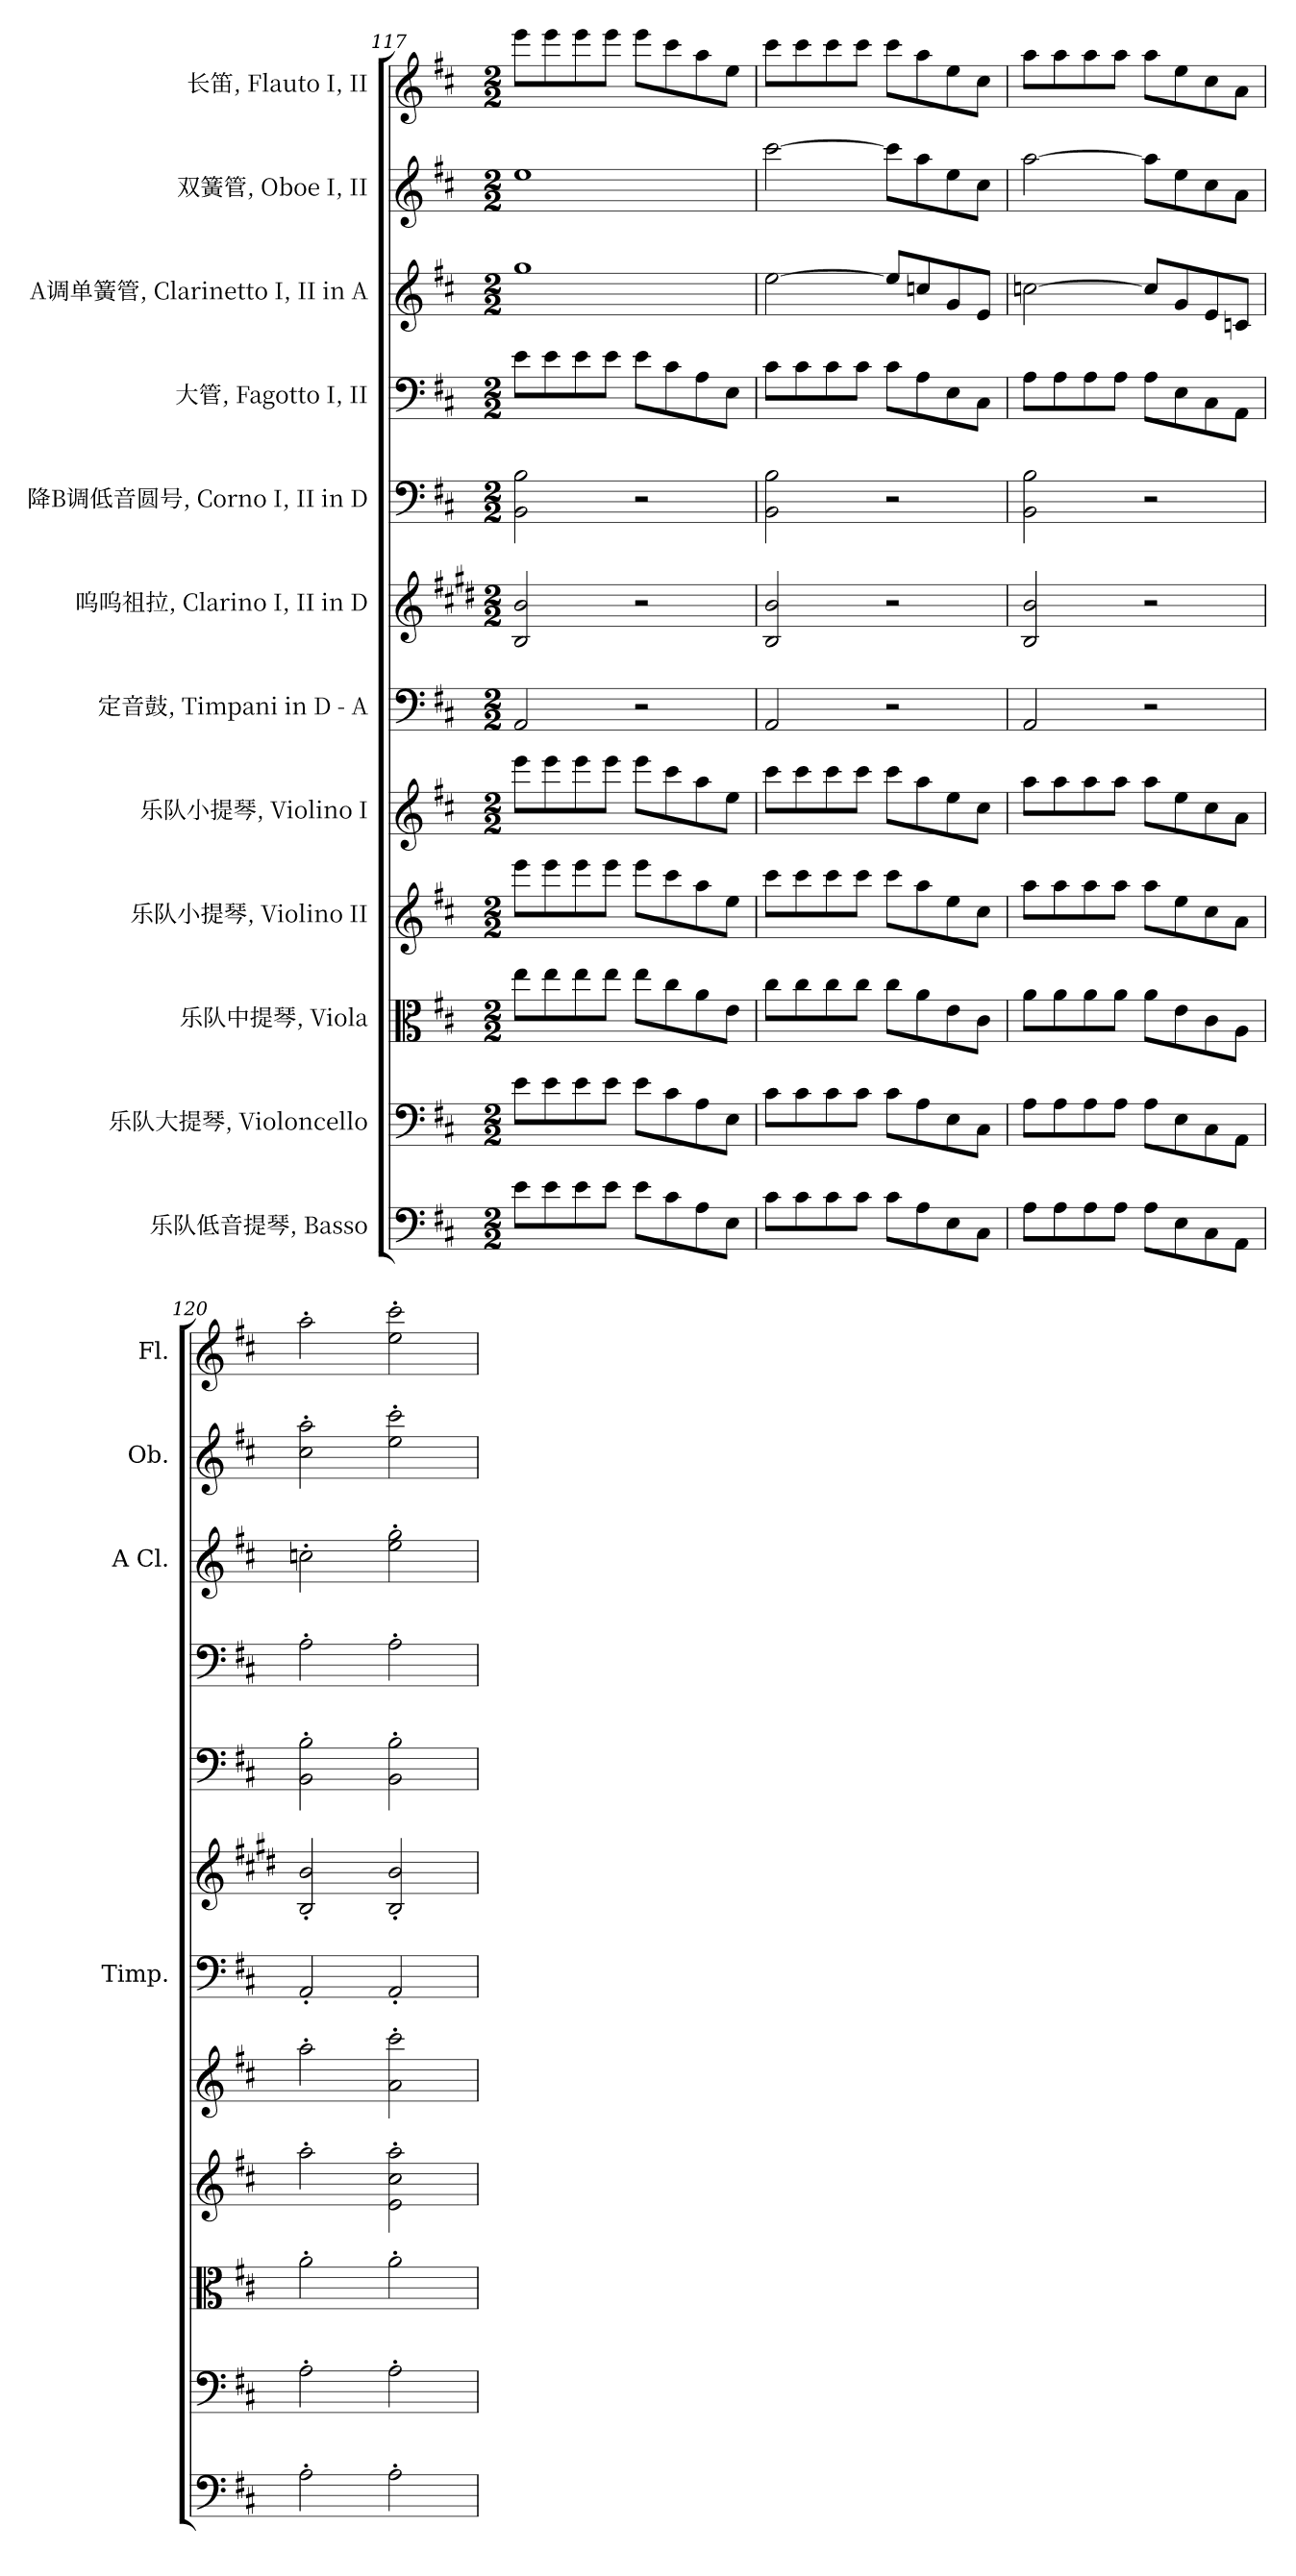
**kern	**kern	**kern	**kern	**kern	**kern	**kern	**kern	**kern	**kern	**kern	**kern
*part12	*part11	*part10	*part9	*part8	*part7	*part6	*part5	*part4	*part3	*part2	*part1
*staff12	*staff11	*staff10	*staff9	*staff8	*staff7	*staff6	*staff5	*staff4	*staff3	*staff2	*staff1
*I"乐队低音提琴, Basso	*I"乐队大提琴, Violoncello	*I"乐队中提琴, Viola	*I"乐队小提琴, Violino II	*I"乐队小提琴, Violino I	*I"定音鼓, Timpani in D - A	*I"呜呜祖拉, Clarino I, II in D	*I"降B调低音圆号, Corno I, II in D	*I"大管, Fagotto I, II	*I"A调单簧管, Clarinetto I, II in A	*I"双簧管, Oboe I, II	*I"长笛, Flauto I, II
*	*	*	*	*	*I'Timp.	*	*	*	*I'A Cl.	*I'Ob.	*I'Fl.
*clefF4	*clefF4	*clefC3	*clefG2	*clefG2	*clefF4	*clefG2	*clefF4	*clefF4	*clefG2	*clefG2	*clefG2
*ITrd7c12	*	*	*	*	*	*ITrd1c2	*ITrd1c2	*	*ITrd2c3	*	*
*k[f#c#]	*k[f#c#]	*k[f#c#]	*k[f#c#]	*k[f#c#]	*k[f#c#]	*k[f#c#]	*k[]	*k[f#c#]	*k[f#c#g#d#a#]	*k[f#c#]	*k[f#c#]
*M2/2	*M2/2	*M2/2	*M2/2	*M2/2	*M2/2	*M2/2	*M2/2	*M2/2	*M2/2	*M2/2	*M2/2
=117	=117	=117	=117	=117	=117	=117	=117	=117	=117	=117	=117
8E\L	8e\L	8ee\L	8eee\L	8eee\L	2AA/	2A/ 2a/	2AA\ 2A\	8e\L	1ee	1ee	8eee\L
8E\	8e\	8ee\	8eee\	8eee\	.	.	.	8e\	.	.	8eee\
8E\	8e\	8ee\	8eee\	8eee\	.	.	.	8e\	.	.	8eee\
8E\J	8e\J	8ee\J	8eee\J	8eee\J	.	.	.	8e\J	.	.	8eee\J
8E\L	8e\L	8ee\L	8eee\L	8eee\L	2r	2r	2r	8e\L	.	.	8eee\L
8C#\	8c#\	8cc#\	8ccc#\	8ccc#\	.	.	.	8c#\	.	.	8ccc#\
8AA\	8A\	8a\	8aa\	8aa\	.	.	.	8A\	.	.	8aa\
8EE\J	8E\J	8e\J	8ee\J	8ee\J	.	.	.	8E\J	.	.	8ee\J
!!LO:PB:g=z
=118	=118	=118	=118	=118	=118	=118	=118	=118	=118	=118	=118
8C#\L	8c#\L	8cc#\L	8ccc#\L	8ccc#\L	2AA/	2A/ 2a/	2AA\ 2A\	8c#\L	[2cc#\	[2ccc#\	8ccc#\L
8C#\	8c#\	8cc#\	8ccc#\	8ccc#\	.	.	.	8c#\	.	.	8ccc#\
8C#\	8c#\	8cc#\	8ccc#\	8ccc#\	.	.	.	8c#\	.	.	8ccc#\
8C#\J	8c#\J	8cc#\J	8ccc#\J	8ccc#\J	.	.	.	8c#\J	.	.	8ccc#\J
8C#\L	8c#\L	8cc#\L	8ccc#\L	8ccc#\L	2r	2r	2r	8c#\L	8cc#/L]	8ccc#\L]	8ccc#\L
8AA\	8A\	8a\	8aa\	8aa\	.	.	.	8A\	8an/	8aa\	8aa\
8EE\	8E\	8e\	8ee\	8ee\	.	.	.	8E\	8e/	8ee\	8ee\
8CC#\J	8C#\J	8c#\J	8cc#\J	8cc#\J	.	.	.	8C#\J	8c#/J	8cc#\J	8cc#\J
=119	=119	=119	=119	=119	=119	=119	=119	=119	=119	=119	=119
8AA\L	8A\L	8a\L	8aa\L	8aa\L	2AA/	2A/ 2a/	2AA\ 2A\	8A\L	[2an\	[2aa\	8aa\L
8AA\	8A\	8a\	8aa\	8aa\	.	.	.	8A\	.	.	8aa\
8AA\	8A\	8a\	8aa\	8aa\	.	.	.	8A\	.	.	8aa\
8AA\J	8A\J	8a\J	8aa\J	8aa\J	.	.	.	8A\J	.	.	8aa\J
8AA\L	8A\L	8a\L	8aa\L	8aa\L	2r	2r	2r	8A\L	8a/L]	8aa\L]	8aa\L
8EE\	8E\	8e\	8ee\	8ee\	.	.	.	8E\	8e/	8ee\	8ee\
8CC#\	8C#\	8c#\	8cc#\	8cc#\	.	.	.	8C#\	8c#/	8cc#\	8cc#\
8AAA\J	8AA\J	8A\J	8a\J	8a\J	.	.	.	8AA\J	8An/J	8a\J	8a\J
=120	=120	=120	=120	=120	=120	=120	=120	=120	=120	=120	=120
2AA'\	2A'\	2a'\	2aa'\	2aa'\	2AA'/	2A/' 2a/'	2AA\' 2A\'	2A'\	2an'\	2cc#\' 2aa\'	2aa'\
2AA'\	2A'\	2a'\	2e\' 2cc#\' 2aa\'	2a\' 2ccc#\'	2AA'/	2A/' 2a/'	2AA\' 2A\'	2A'\	2cc#\' 2ee\'	2ee\' 2ccc#\'	2ee\' 2ccc#\'
=	=	=	=	=	=	=	=	=	=	=	=
*-	*-	*-	*-	*-	*-	*-	*-	*-	*-	*-	*-
